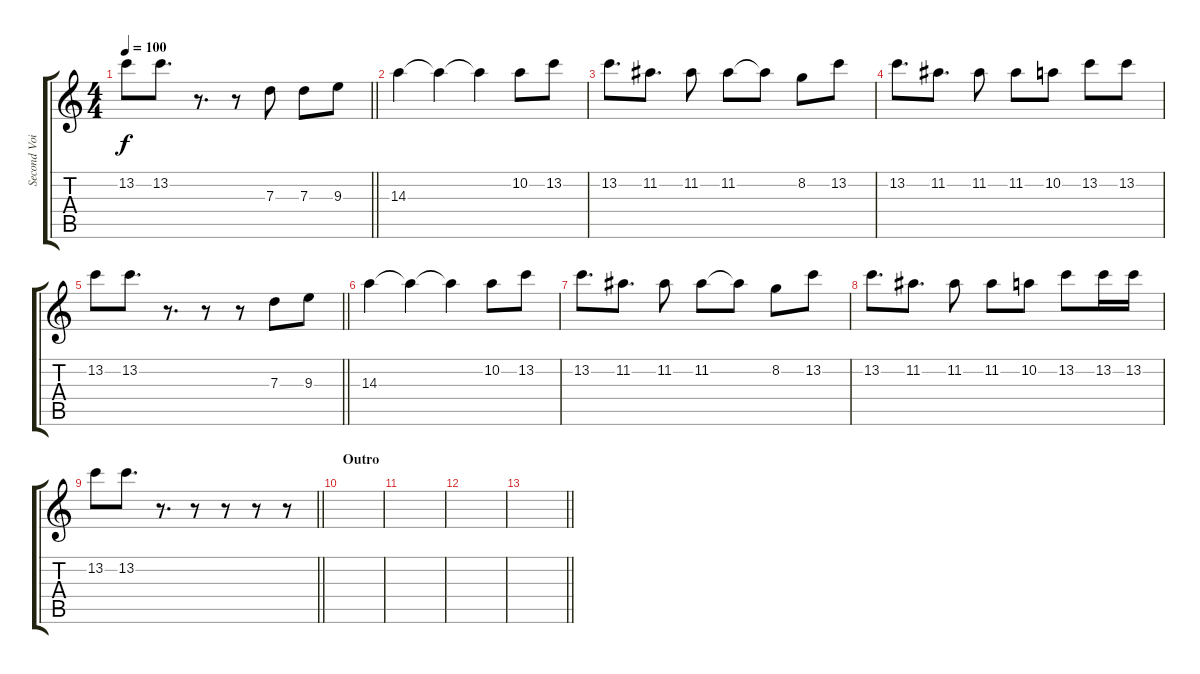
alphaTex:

\track ("Second Voice" "Second Voi") {instrument acousticguitarsteel}
\staff {score tabs}
\tuning (E4 B3 G3 D3 A2 E2) {hide}
\ts (4 4)
\tempo 100
\clef g2
\barLineRight lightlight
\ks c
13.2.8{dy f} 13.2.8{d} r.8{d} r.8 7.3.8 7.3.8 9.3.8 |
14.3.4 14.3{t}.4 14.3{t}.4 10.2.8 13.2.8 |
13.2.8{d} 11.2.8{d} 11.2.8 11.2.8 11.2{t}.8 8.2.8 13.2.8 |
13.2.8{d} 11.2.8{d} 11.2.8 11.2.8 10.2.8 13.2.8 13.2.8 |
\barLineRight lightlight
13.2.8 13.2.8{d} r.8{d} r.8 r.8 7.3.8 9.3.8 |
14.3.4 14.3{t}.4 14.3{t}.4 10.2.8 13.2.8 |
13.2.8{d} 11.2.8{d} 11.2.8 11.2.8 11.2{t}.8 8.2.8 13.2.8 |
13.2.8{d} 11.2.8{d} 11.2.8 11.2.8 10.2.8 13.2.8 13.2.16 13.2.16 |
\barLineRight lightlight
13.2.8 13.2.8{d} r.8{d} r.8 r.8 r.8 r.8 |
\section ("" "Outro")
|
|
|
\barLineRight lightlight
